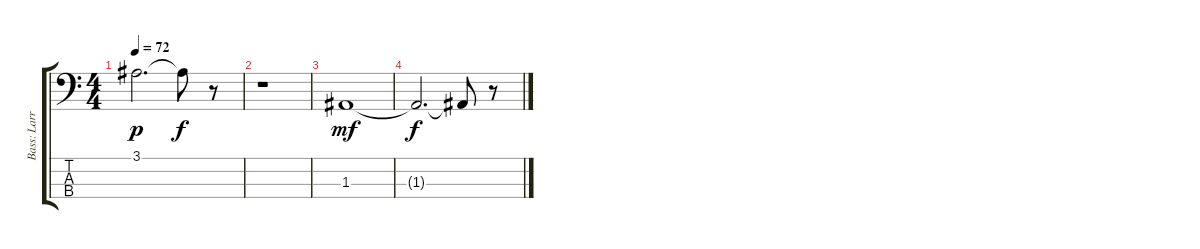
\track ("Bass: Larry Knechtel" "Bass: Larr") {instrument electricbassfinger}
\staff {score tabs}
\tuning (G2 D2 A1 E1) {hide}
\ts (4 4)
\tempo 72
\clef f4
\ks c
3.1.2{d dy p} 3.1{t}.8{dy f} r.8 |
r.1 |
1.3.1{dy mf} |
1.3{t}.2{d dy f} 1.3{t}.8 r.8
